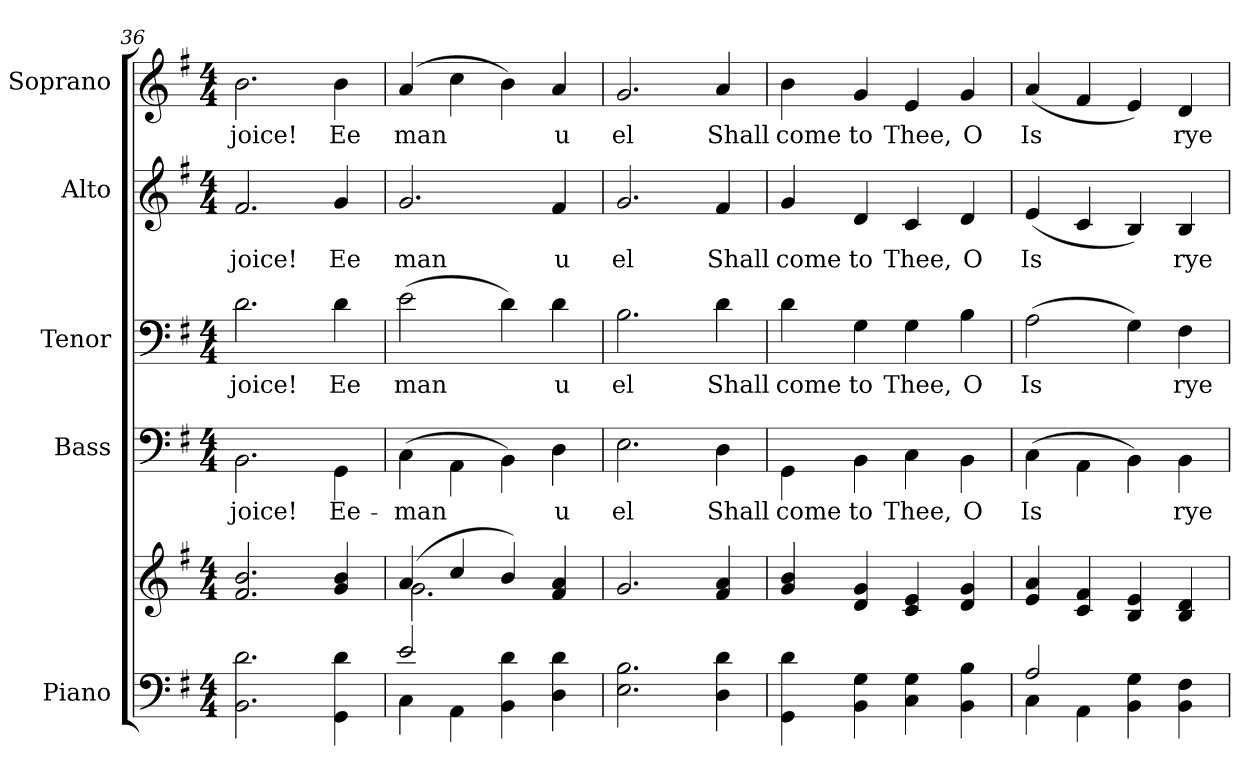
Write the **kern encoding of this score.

**kern	**kern	**kern	**text	**kern	**text	**kern	**text	**kern	**text
*part5	*part5	*part4	*part4	*part3	*part3	*part2	*part2	*part1	*part1
*staff6	*staff5	*staff4	*staff4	*staff3	*staff3	*staff2	*staff2	*staff1	*staff1
*I"Piano	*	*I"Bass	*	*I"Tenor	*	*I"Alto	*	*I"Soprano	*
*I'Pno.	*	*I'B.	*	*I'T.	*	*I'A.	*	*I'S.	*
*clefF4	*clefG2	*clefF4	*	*clefF4	*	*clefG2	*	*clefG2	*
*k[f#]	*k[f#]	*k[f#]	*	*k[f#]	*	*k[f#]	*	*k[f#]	*
*G:	*G:	*G:	*	*G:	*	*G:	*	*G:	*
*M4/4	*M4/4	*M4/4	*	*M4/4	*	*M4/4	*	*M4/4	*
=36	=36	=36	=36	=36	=36	=36	=36	=36	=36
!	!	!	!LO:LY:b:color=#000000	!	!	!	!	!	!
!	!	!	!	!	!LO:LY:b:color=#000000	!	!	!	!
!	!	!	!	!	!	!	!LO:LY:b:color=#000000	!	!
!	!	!	!	!	!	!	!	!	!LO:LY:b:color=#000000
2.BBi\ 2.di	2.f#i/ 2.bi	2.BBi\	-joice!	2.di\	-joice!	2.f#i/	-joice!	2.bi\	-joice!
!	!	!	!LO:LY:b:color=#000000	!	!	!	!	!	!
!	!	!	!	!	!LO:LY:b:color=#000000	!	!	!	!
!	!	!	!	!	!	!	!LO:LY:b:color=#000000	!	!
!	!	!	!	!	!	!	!	!	!LO:LY:b:color=#000000
4GGi\ 4di	4gi/ 4bi	4GGi\	Ee-	4di\	Ee	4gi/	Ee	4bi\	Ee
!!LO:PB:g=z
=37	=37	=37	=37	=37	=37	=37	=37	=37	=37
*^	*^	*	*	*	*	*	*	*	*
!	!	!	!	!	!LO:LY:b:color=#000000	!	!	!	!	!	!
!	!	!	!	!	!	!	!LO:LY:b:color=#000000	!	!	!	!
!	!	!	!	!	!	!	!	!	!LO:LY:b:color=#000000	!	!
!	!	!	!	!	!	!	!	!	!	!	!LO:LY:b:color=#000000
2ei/	4Ci\	(4ai/	2.gi\	(4Ci\	-man	(2ei\	man	2.gi/	man	(4ai/	man
.	4AAi\	4cci/	.	4AAi\	.	.	.	.	.	4cci\	.
4BBi\ 4di	2ryy	4bi/)	.	4BBi\)	.	4di\)	.	.	.	4bi\)	.
!	!	!	!	!	!LO:LY:b:color=#000000	!	!	!	!	!	!
!	!	!	!	!	!	!	!LO:LY:b:color=#000000	!	!	!	!
!	!	!	!	!	!	!	!	!	!LO:LY:b:color=#000000	!	!
!	!	!	!	!	!	!	!	!	!	!	!LO:LY:b:color=#000000
4Di\ 4di	.	4f#i/ 4ai	4ryy	4Di\	u	4di\	u	4f#i/	u	4ai/	u
*v	*v	*	*	*	*	*	*	*	*	*	*
*	*v	*v	*	*	*	*	*	*	*	*
=38	=38	=38	=38	=38	=38	=38	=38	=38	=38
*	*^	*	*	*	*	*	*	*	*
!	!	!	!	!LO:LY:b:color=#000000	!	!	!	!	!	!
*	*v	*v	*	*	*	*	*	*	*	*
*	*^	*	*	*	*	*	*	*	*
!	!	!	!	!	!	!LO:LY:b:color=#000000	!	!	!	!
*	*v	*v	*	*	*	*	*	*	*	*
*	*^	*	*	*	*	*	*	*	*
!	!	!	!	!	!	!	!	!LO:LY:b:color=#000000	!	!
*	*v	*v	*	*	*	*	*	*	*	*
*	*^	*	*	*	*	*	*	*	*
!	!	!	!	!	!	!	!	!	!	!LO:LY:b:color=#000000
*	*v	*v	*	*	*	*	*	*	*	*
2.Ei\ 2.Bi	2.gi/	2.Ei\	el	2.Bi\	el	2.gi/	el	2.gi/	el
!	!	!	!LO:LY:b:color=#000000	!	!	!	!	!	!
!	!	!	!	!	!LO:LY:b:color=#000000	!	!	!	!
!	!	!	!	!	!	!	!LO:LY:b:color=#000000	!	!
!	!	!	!	!	!	!	!	!	!LO:LY:b:color=#000000
4Di\ 4di	4f#i/ 4ai	4Di\	Shall	4di\	Shall	4f#i/	Shall	4ai/	Shall
=39	=39	=39	=39	=39	=39	=39	=39	=39	=39
!	!	!	!LO:LY:b:color=#000000	!	!	!	!	!	!
!	!	!	!	!	!LO:LY:b:color=#000000	!	!	!	!
!	!	!	!	!	!	!	!LO:LY:b:color=#000000	!	!
!	!	!	!	!	!	!	!	!	!LO:LY:b:color=#000000
4GGi\ 4di	4gi/ 4bi	4GGi\	come	4di\	come	4gi/	come	4bi\	come
!	!	!	!LO:LY:b:color=#000000	!	!	!	!	!	!
!	!	!	!	!	!LO:LY:b:color=#000000	!	!	!	!
!	!	!	!	!	!	!	!LO:LY:b:color=#000000	!	!
!	!	!	!	!	!	!	!	!	!LO:LY:b:color=#000000
4BBi\ 4Gi	4di/ 4gi	4BBi\	to	4Gi\	to	4di/	to	4gi/	to
!	!	!	!LO:LY:b:color=#000000	!	!	!	!	!	!
!	!	!	!	!	!LO:LY:b:color=#000000	!	!	!	!
!	!	!	!	!	!	!	!LO:LY:b:color=#000000	!	!
!	!	!	!	!	!	!	!	!	!LO:LY:b:color=#000000
4Ci\ 4Gi	4ci/ 4ei	4Ci\	Thee,	4Gi\	Thee,	4ci/	Thee,	4ei/	Thee,
!	!	!	!LO:LY:b:color=#000000	!	!	!	!	!	!
!	!	!	!	!	!LO:LY:b:color=#000000	!	!	!	!
!	!	!	!	!	!	!	!LO:LY:b:color=#000000	!	!
!	!	!	!	!	!	!	!	!	!LO:LY:b:color=#000000
4BBi\ 4Bi	4di/ 4gi	4BBi\	O	4Bi\	O	4di/	O	4gi/	O
!!LO:PB:g=z
=40	=40	=40	=40	=40	=40	=40	=40	=40	=40
*^	*	*	*	*	*	*	*	*	*
!	!	!	!	!LO:LY:b:color=#000000	!	!	!	!	!	!
!	!	!	!	!	!	!LO:LY:b:color=#000000	!	!	!	!
!	!	!	!	!	!	!	!	!LO:LY:b:color=#000000	!	!
!	!	!	!	!	!	!	!	!	!	!LO:LY:b:color=#000000
2Ai/	4Ci\	((4ei/ 4ai	(4Ci\	Is	(2Ai\	Is	(4ei/	Is	(4ai/	Is
.	4AAi\	4ci/ 4f#i	4AAi\	.	.	.	4ci/	.	4f#i/	.
4BBi\ 4Gi	2ryy	4Bi/ 4ei	4BBi\)	.	4Gi\)	.	4Bi/)	.	4ei/)	.
!	!	!	!	!LO:LY:b:color=#000000	!	!	!	!	!	!
!	!	!	!	!	!	!LO:LY:b:color=#000000	!	!	!	!
!	!	!	!	!	!	!	!	!LO:LY:b:color=#000000	!	!
!	!	!	!	!	!	!	!	!	!	!LO:LY:b:color=#000000
4BBi\ 4F#i	.	4Bi/ 4di	4BBi\	rye	4F#i\	rye	4Bi/	rye	4di/	rye
*v	*v	*	*	*	*	*	*	*	*	*
=	=	=	=	=	=	=	=	=	=
*-	*-	*-	*-	*-	*-	*-	*-	*-	*-
